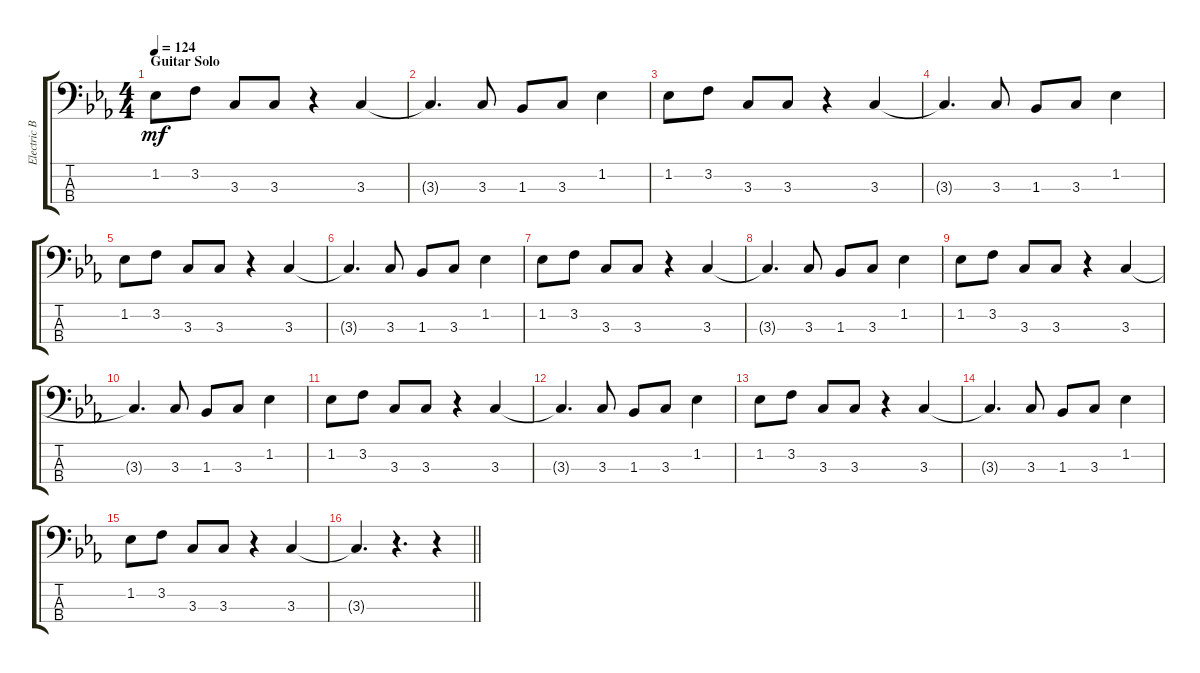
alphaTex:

\track ("Electric Bass" "Electric B") {instrument electricbassfinger}
\staff {score tabs}
\tuning (G2 D2 A1 E1) {hide}
\ts (4 4)
\section ("" "Guitar Solo")
\tempo 124
\clef f4
\ks eb
1.2.8{dy mf} 3.2.8 3.3.8 3.3.8 r.4 3.3.4 |
3.3{t}.4{d} 3.3.8 1.3.8 3.3.8 1.2.4 |
1.2.8 3.2.8 3.3.8 3.3.8 r.4 3.3.4 |
3.3{t}.4{d} 3.3.8 1.3.8 3.3.8 1.2.4 |
1.2.8 3.2.8 3.3.8 3.3.8 r.4 3.3.4 |
3.3{t}.4{d} 3.3.8 1.3.8 3.3.8 1.2.4 |
1.2.8 3.2.8 3.3.8 3.3.8 r.4 3.3.4 |
3.3{t}.4{d} 3.3.8 1.3.8 3.3.8 1.2.4 |
1.2.8 3.2.8 3.3.8 3.3.8 r.4 3.3.4 |
3.3{t}.4{d} 3.3.8 1.3.8 3.3.8 1.2.4 |
1.2.8 3.2.8 3.3.8 3.3.8 r.4 3.3.4 |
3.3{t}.4{d} 3.3.8 1.3.8 3.3.8 1.2.4 |
1.2.8 3.2.8 3.3.8 3.3.8 r.4 3.3.4 |
3.3{t}.4{d} 3.3.8 1.3.8 3.3.8 1.2.4 |
1.2.8 3.2.8 3.3.8 3.3.8 r.4 3.3.4 |
\barLineRight lightlight
3.3{t}.4{d} r.4{d} r.4
